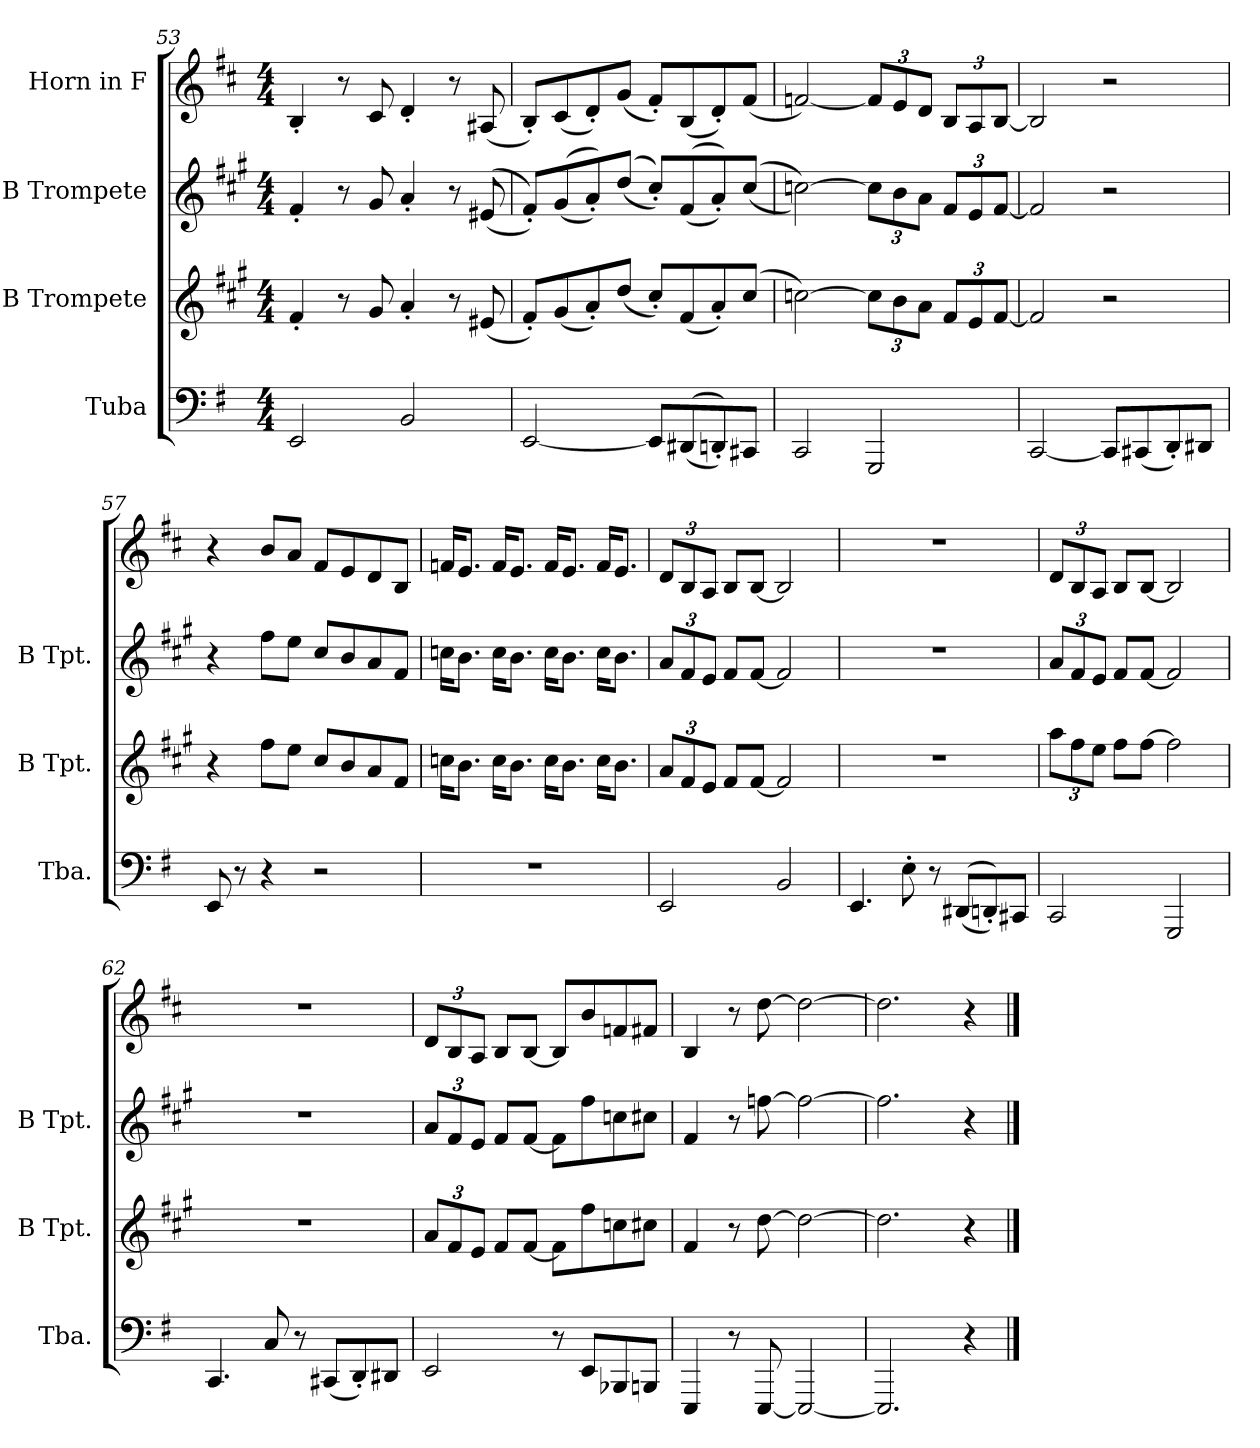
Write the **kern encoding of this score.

**kern	**kern	**kern	**kern
*part4	*part3	*part2	*part1
*staff4	*staff3	*staff2	*staff1
*I"Tuba	*I"B Trompete	*I"B Trompete	*I"Horn in F
*I'Tba.	*I'B Tpt.	*I'B Tpt.	*
*clefF4	*clefG2	*clefG2	*clefG2
*	*ITrd1c2	*ITrd1c2	*ITrd4c7
*k[f#]	*k[f#]	*k[f#]	*k[f#]
*M4/4	*M4/4	*M4/4	*M4/4
=53	=53	=53	=53
2EE/	4e'/	4e'/	4E'/
.	8r	8r	8r
.	8f#/	8f#/	8F#/
2BB/	4g'/	4g'/	4G'/
.	8r	8r	8r
.	(8d#X/	((8d#X/	(8D#X/
!!LO:PB:g=z
=54	=54	=54	=54
[2EE/	8e'/L)	8e'/L))	8E'/L)
.	(8f#/	((8f#/	(8F#/
.	8g'/)	8g'/))	8G'/)
.	(8cc/J	((8cc/J	(8c/J
8EE/L]	8b'/L)	8b'/L))	8B'/L)
((8DD#X/	(8e/	((8e/	(8E/
8DDn'/))	8g'/)	8g'/))	8G'/)
8CC#X/J	(8b/J	((8b/J	(8B/J
=55	=55	=55	=55
2CC/	[2b-X\)	[2b-X\))	[2B-X/)
*	*Xbrackettup	*Xbrackettup	*Xbrackettup
2GGG/	12b-\L]	12b-\L]	12B-/L]
.	12a\	12a\	12A/
.	12g\J	12g\J	12G/J
.	12e/L	12e/L	12E/L
.	12d/	12d/	12D/
.	[12e/J	[12e/J	[12E/J
=56	=56	=56	=56
[2CC/	2e/]	2e/]	2E/]
8CC/L]	2r	2r	2r
(8CC#X/	.	.	.
8DD'/)	.	.	.
8DD#X/J	.	.	.
=57	=57	=57	=57
8EE/	4r	4r	4r
8r	.	.	.
4r	8ee\L	8ee\L	8e/L
.	8dd\J	8dd\J	8d/J
2r	8b/L	8b/L	8B/L
.	8a/	8a/	8A/
.	8g/	8g/	8G/
.	8e/J	8e/J	8E/J
!!LO:LB:g=z
=58	=58	=58	=58
1r	16b-X\KL	16b-X\KL	16B-X/KL
.	8.a\J	8.a\J	8.A/J
.	16b-\KL	16b-\KL	16B-/KL
.	8.a\J	8.a\J	8.A/J
.	16b-\KL	16b-\KL	16B-/KL
.	8.a\J	8.a\J	8.A/J
.	16b-\KL	16b-\KL	16B-/KL
.	8.a\J	8.a\J	8.A/J
=59	=59	=59	=59
2EE/	12g/L	12g/L	12G/L
.	12e/	12e/	12E/
.	12d/J	12d/J	12D/J
.	8e/L	8e/L	8E/L
.	[8e/J	[8e/J	[8E/J
2BB/	2e/]	2e/]	2E/]
=60	=60	=60	=60
4.EE/	1r	1r	1r
8E'\	.	.	.
8r	.	.	.
((8DD#X/L	.	.	.
8DDn'/))	.	.	.
8CC#X/J	.	.	.
=61	=61	=61	=61
2CC/	12gg\L	12g/L	12G/L
.	12ee\	12e/	12E/
.	12dd\J	12d/J	12D/J
.	8ee\L	8e/L	8E/L
.	[8ee\J	[8e/J	[8E/J
2GGG/	2ee\]	2e/]	2E/]
!!LO:LB:g=z
=62	=62	=62	=62
4.CC/	1r	1r	1r
8C/	.	.	.
8r	.	.	.
(8CC#X/L	.	.	.
8DD'/)	.	.	.
8DD#X/J	.	.	.
=63	=63	=63	=63
2EE/	12g/L	12g/L	12G/L
.	12e/	12e/	12E/
.	12d/J	12d/J	12D/J
.	8e/L	8e/L	8E/L
.	[8e/J	[8e/J	[8E/J
8r	8e\L]	8e\L]	8E/L]
8EE/L	8ee\	8ee\	8e/
8BBB-X/	8b-X\	8b-X\	8B-X/
8BBBn/J	8bn\J	8bn\J	8Bn/J
=64	=64	=64	=64
4EEE/	4e/	4e/	4E/
8r	8r	8r	8r
[8EEE/	[8cc\	[8ee-X\	[8g\
2EEE/_	2cc\_	2ee-\_	2g\_
=65	=65	=65	=65
2.EEE/]	2.cc\]	2.ee-\]	2.g\]
4r	4r	4r	4r
==	==	==	==
*-	*-	*-	*-
